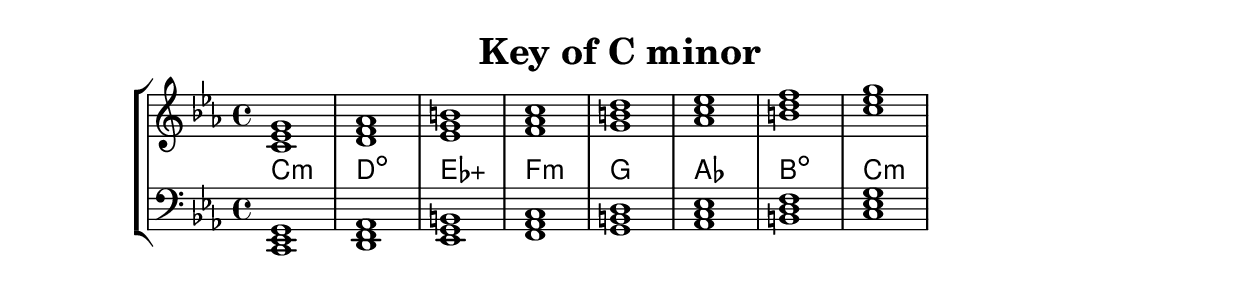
% Copyright 2013 Talos Thoren

%    This file is part of the Chord Tools project.
%
%    Chord Tools is free software: you can redistribute it and/or modify
%    it under the terms of the GNU General Public License as published by
%    the Free Software Foundation, either version 3 of the License, or
%    (at your option) any later version.
%
%    Chord Tools is distributed in the hope that it will be useful,
%    but WITHOUT ANY WARRANTY; without even the implied warranty of
%    MERCHANTABILITY or FITNESS FOR A PARTICULAR PURPOSE.  See the
%    GNU General Public License for more details.
%
%    You should have received a copy of the GNU General Public License
%    along with Chord Tools.  If not, see <http://www.gnu.org/licenses/>.

% Description: Chord tool for the key of C minor
% Author: Talos Thoren
% Date: January 24, 2013

\version "2.16.1"

\header
{
  title = "Key of C minor"
}

% Defining variables
% The Key of C minor has 3 flats:
% B-Flat, E-Flat, A-Flat
c_min_triads = { \key c \minor <c ees g>1  <d f aes> <ees g b> <f aes c> <g b d> <aes c ees> <b d f> <c ees g> }
c_min_triadNames = \new ChordNames { \c_min_triads }

% Main Variable
chordTool = \new StaffGroup
{
  <<
    \new Staff
    {
      \relative c'
      << 
	\c_min_triads 
	\c_min_triadNames 
      >>
    }

    \new Staff \relative c,
    {
      \clef bass
      <<
	\c_min_triads
      >>
    }
  >>
}

\score
{
  \chordTool
}

